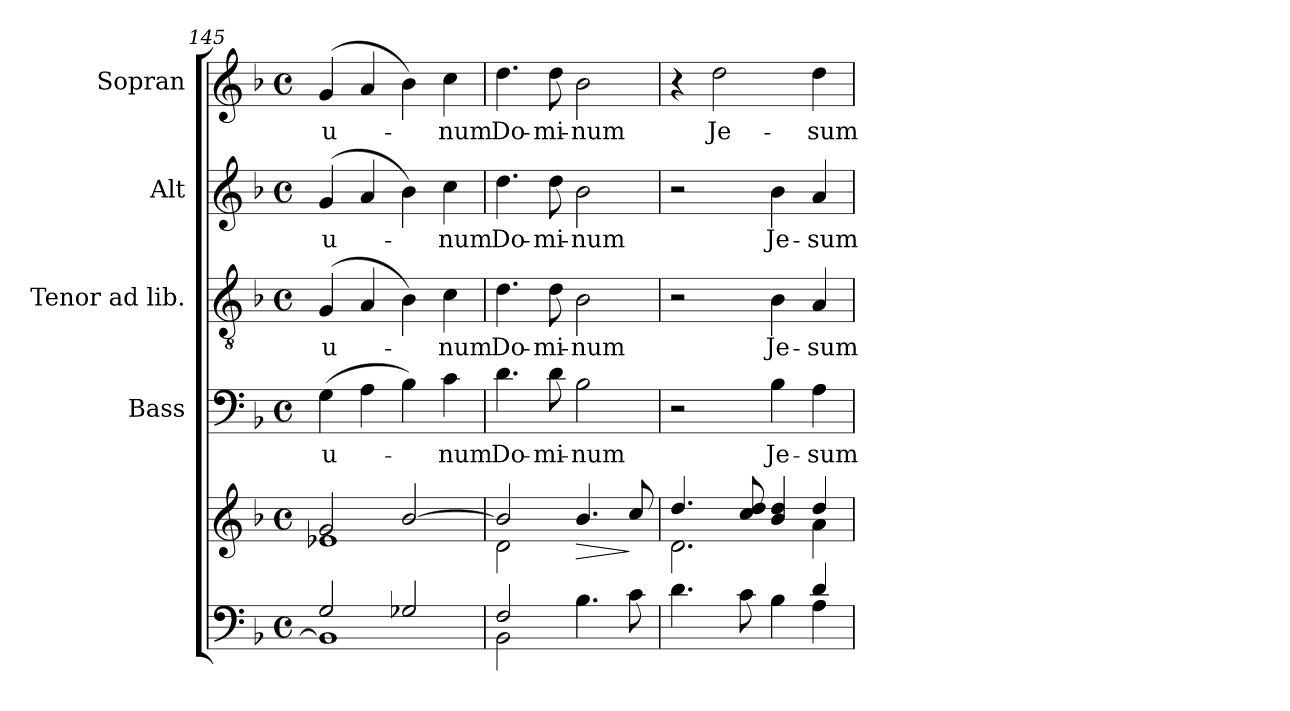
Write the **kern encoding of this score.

**kern	**kern	**dynam	**kern	**text	**kern	**text	**kern	**text	**kern	**text
*part5	*part5	*part5	*part4	*part4	*part3	*part3	*part2	*part2	*part1	*part1
*staff6	*staff5	*staff5/6	*staff4	*staff4	*staff3	*staff3	*staff2	*staff2	*staff1	*staff1
*	*	*	*I"Bass	*	*I"Tenor ad lib.	*	*I"Alt	*	*I"Sopran	*
*	*	*	*I'B.	*	*I'T.	*	*I'A.	*	*I'S.	*
*clefF4	*clefG2	*	*clefF4	*	*clefGv2	*	*clefG2	*	*clefG2	*
*k[b-]	*k[b-]	*	*k[b-]	*	*k[b-]	*	*k[b-]	*	*k[b-]	*
*F:	*F:	*	*F:	*	*F:	*	*F:	*	*F:	*
*M4/4	*M4/4	*	*M4/4	*	*M4/4	*	*M4/4	*	*M4/4	*
*met(c)	*met(c)	*	*met(c)	*	*met(c)	*	*met(c)	*	*met(c)	*
=145	=145	=145	=145	=145	=145	=145	=145	=145	=145	=145
*^	*^	*	*	*	*	*	*	*	*	*
!	!	!	!	!	!	!LO:LY:b	!	!LO:LY:b	!	!LO:LY:b	!	!LO:LY:b
2G/	1BB-]	2g/	1e-X	.	(>4G\	u-	(4G/	u-	(4g/	u-	(4g/	u-
.	.	.	.	.	4A\	.	4A/	.	4a/	.	4a/	.
2G-X/	.	[>2b-/	.	.	4B-\)	.	4B-\)	.	4b-\)	.	4b-\)	.
!	!	!	!	!	!	!LO:LY:b	!	!LO:LY:b	!	!LO:LY:b	!	!LO:LY:b
.	.	.	.	.	4c\	-num	4c\	-num	4cc\	-num	4cc\	-num
!!LO:LB:g=z
=146	=146	=146	=146	=146	=146	=146	=146	=146	=146	=146	=146	=146
!	!	!	!	!	!	!LO:LY:b	!	!LO:LY:b	!	!LO:LY:b	!	!LO:LY:b
2F/	2BB-\	2b-/]	2d\	.	4.d\	Do-	4.d\	Do-	4.dd\	Do-	4.dd\	Do-
!	!	!	!	!	!	!LO:LY:b	!	!LO:LY:b	!	!LO:LY:b	!	!LO:LY:b
.	.	.	.	.	8d\	-mi-	8d\	-mi-	8dd\	-mi-	8dd\	-mi-
!	!	!	!	!LO:HP:b	!	!LO:LY:b	!	!LO:LY:b	!	!LO:LY:b	!	!LO:LY:b
2ryy	4.B-\	4.b-/	2ryy	>	2B-\	-num	2B-\	-num	2b-\	-num	2b-\	-num
.	8c\	8cc/	.	]	.	.	.	.	.	.	.	.
=147	=147	=147	=147	=147	=147	=147	=147	=147	=147	=147	=147	=147
2.ryy	4.d\	4.dd/	2.d\	.	2r	.	2r	.	2r	.	4r	.
!	!	!	!	!	!	!	!	!	!	!	!	!LO:LY:b
.	.	.	.	.	.	.	.	.	.	.	2dd\	Je-
.	8c\	8cc/ 8dd/	.	.	.	.	.	.	.	.	.	.
!	!	!	!	!	!	!LO:LY:b	!	!LO:LY:b	!	!LO:LY:b	!	!
.	4B-\	4b-/ 4dd/	.	.	4B-\	Je-	4B-\	Je-	4b-\	Je-	.	.
!	!	!	!	!	!	!LO:LY:b	!	!LO:LY:b	!	!LO:LY:b	!	!LO:LY:b
4d/	4A\	4dd/	4a\	.	4A\	-sum	4A/	-sum	4a/	-sum	4dd\	-sum
*v	*v	*	*	*	*	*	*	*	*	*	*	*
*	*v	*v	*	*	*	*	*	*	*	*	*
=	=	=	=	=	=	=	=	=	=	=
*-	*-	*-	*-	*-	*-	*-	*-	*-	*-	*-
